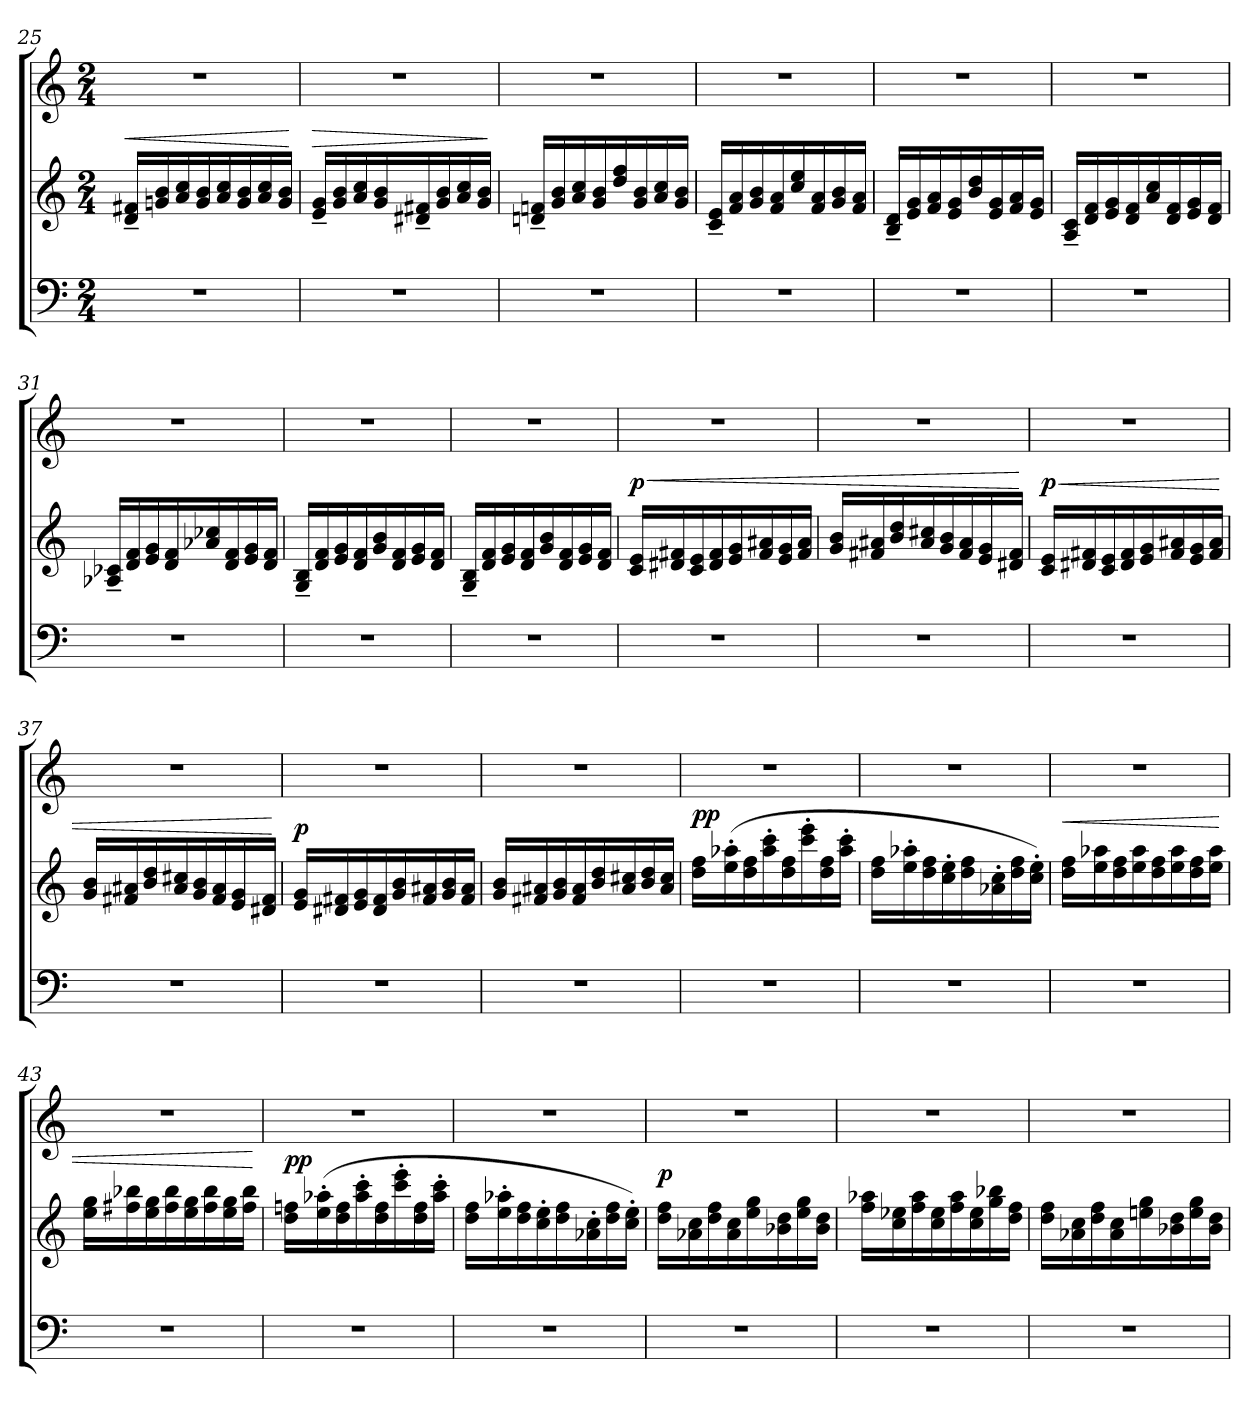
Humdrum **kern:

**kern	**kern	**kern	**dynam
*part1	*part1	*part1	*part1
*staff3	*staff2	*staff1	*staff1/2/3
*clefF4	*clefG2	*clefG2	*
*k[]	*k[]	*k[]	*
*M2/4	*M2/4	*M2/4	*
=25	=25	=25	=25
2r	16d~ 16f#X~LL	2r	<
.	16gn 16b	.	.
.	16a 16cc	.	.
.	16g 16b	.	.
.	16a 16cc	.	.
.	16g 16b	.	.
.	16a 16cc	.	.
.	16g 16bJJ	.	.
.	.	.	[
=26	=26	=26	=26
2r	16e~ 16g~LL	2r	>
.	16g 16b	.	.
.	16a 16cc	.	.
.	16g 16b	.	.
.	16d#X~ 16f#X~	.	.
.	16g 16b	.	.
.	16a 16cc	.	.
.	16g 16bJJ	.	.
.	.	.	]
=27	=27	=27	=27
2r	16dn~ 16fn~LL	2r	.
.	16g 16b	.	.
.	16a 16cc	.	.
.	16g 16b	.	.
.	16dd 16ff	.	.
.	16g 16b	.	.
.	16a 16cc	.	.
.	16g 16bJJ	.	.
=28	=28	=28	=28
2r	16c~ 16e~LL	2r	.
.	16f 16a	.	.
.	16g 16b	.	.
.	16f 16a	.	.
.	16cc 16ee	.	.
.	16f 16a	.	.
.	16g 16b	.	.
.	16f 16aJJ	.	.
=29	=29	=29	=29
2r	16B~ 16d~LL	2r	.
.	16e 16g	.	.
.	16f 16a	.	.
.	16e 16g	.	.
.	16b 16dd	.	.
.	16e 16g	.	.
.	16f 16a	.	.
.	16e 16gJJ	.	.
=30	=30	=30	=30
2r	16A~ 16c~LL	2r	.
.	16d 16f	.	.
.	16e 16g	.	.
.	16d 16f	.	.
.	16a 16cc	.	.
.	16d 16f	.	.
.	16e 16g	.	.
.	16d 16fJJ	.	.
=31	=31	=31	=31
2r	16A-X~ 16c-X~LL	2r	.
.	16d 16f	.	.
.	16e 16g	.	.
.	16d 16f	.	.
.	16a-X 16cc-X	.	.
.	16d 16f	.	.
.	16e 16g	.	.
.	16d 16fJJ	.	.
=32	=32	=32	=32
2r	16G~ 16B~LL	2r	.
.	16d 16f	.	.
.	16e 16g	.	.
.	16d 16f	.	.
.	16g 16b	.	.
.	16d 16f	.	.
.	16e 16g	.	.
.	16d 16fJJ	.	.
=33	=33	=33	=33
2r	16G~ 16B~LL	2r	.
.	16d 16f	.	.
.	16e 16g	.	.
.	16d 16f	.	.
.	16g 16b	.	.
.	16d 16f	.	.
.	16e 16g	.	.
.	16d 16fJJ	.	.
=34	=34	=34	=34
2r	16c 16eLL	2r	< p
.	16d#X 16f#X	.	.
.	16c 16e	.	.
.	16d# 16f#	.	.
.	16e 16g	.	.
.	16f# 16a#X	.	.
.	16e 16g	.	.
.	16f# 16a#JJ	.	.
=35	=35	=35	=35
2r	16g 16bLL	2r	.
.	16f#X 16a#X	.	.
.	16b 16dd	.	.
.	16a# 16cc#X	.	.
.	16g 16b	.	.
.	16f# 16a#	.	.
.	16e 16g	.	.
.	16d#X 16f#JJ	.	.
.	.	.	[
=36	=36	=36	=36
2r	16c 16eLL	2r	< p
.	16d#X 16f#X	.	.
.	16c 16e	.	.
.	16d# 16f#	.	.
.	16e 16g	.	.
.	16f# 16a#X	.	.
.	16e 16g	.	.
.	16f# 16a#JJ	.	.
=37	=37	=37	=37
2r	16g 16bLL	2r	.
.	16f#X 16a#X	.	.
.	16b 16dd	.	.
.	16a# 16cc#X	.	.
.	16g 16b	.	.
.	16f# 16a#	.	.
.	16e 16g	.	.
.	16d#X 16f#JJ	.	.
.	.	.	[
=38	=38	=38	=38
2r	16e 16gLL	2r	p
.	16d#X 16f#X	.	.
.	16e 16g	.	.
.	16d# 16f#	.	.
.	16g 16b	.	.
.	16f# 16a#X	.	.
.	16g 16b	.	.
.	16f# 16a#JJ	.	.
=39	=39	=39	=39
2r	16g 16bLL	2r	.
.	16f#X 16a#X	.	.
.	16g 16b	.	.
.	16f# 16a#	.	.
.	16b 16dd	.	.
.	16a# 16cc#X	.	.
.	16b 16dd	.	.
.	16a# 16cc#JJ	.	.
=40	=40	=40	=40
2r	16dd 16ffLL	2r	pp
.	(>16ee' 16aa-X'	.	.
.	16dd 16ff	.	.
.	16aa-' 16ccc'	.	.
.	16dd 16ff	.	.
.	16ccc' 16eee'	.	.
.	16dd 16ff	.	.
.	16aa-' 16ccc'JJ	.	.
=41	=41	=41	=41
2r	16dd 16ffLL	2r	.
.	16ee' 16aa-X'	.	.
.	16dd 16ff	.	.
.	16cc' 16ee'	.	.
.	16dd 16ff	.	.
.	16a-X' 16cc'	.	.
.	16dd 16ff	.	.
.	16cc' 16ee'JJ)	.	.
=42	=42	=42	=42
2r	16dd 16ffLL	2r	<
.	16ee 16aa-X	.	.
.	16dd 16ff	.	.
.	16ee 16aa-	.	.
.	16dd 16ff	.	.
.	16ee 16aa-	.	.
.	16dd 16ff	.	.
.	16ee 16aa-JJ	.	.
=43	=43	=43	=43
2r	16ee 16ggLL	2r	.
.	16ff#X 16bb-X	.	.
.	16ee 16gg	.	.
.	16ff# 16bb-	.	.
.	16ee 16gg	.	.
.	16ff# 16bb-	.	.
.	16ee 16gg	.	.
.	16ff# 16bb-JJ	.	.
.	.	.	[
=44	=44	=44	=44
2r	16dd 16ffnLL	2r	pp
.	(>16ee' 16aa-X'	.	.
.	16dd 16ff	.	.
.	16aa-' 16ccc'	.	.
.	16dd 16ff	.	.
.	16ccc' 16eee'	.	.
.	16dd 16ff	.	.
.	16aa-' 16ccc'JJ	.	.
=45	=45	=45	=45
2r	16dd 16ffLL	2r	.
.	16ee' 16aa-X'	.	.
.	16dd 16ff	.	.
.	16cc' 16ee'	.	.
.	16dd 16ff	.	.
.	16a-X' 16cc'	.	.
.	16dd 16ff	.	.
.	16cc' 16ee'JJ)	.	.
=46	=46	=46	=46
2r	16dd 16ffLL	2r	p
.	16a-X 16cc	.	.
.	16dd 16ff	.	.
.	16a- 16cc	.	.
.	16ee 16gg	.	.
.	16b-X 16dd	.	.
.	16ee 16gg	.	.
.	16b- 16ddJJ	.	.
=47	=47	=47	=47
2r	16ff 16aa-XLL	2r	.
.	16cc 16ee-X	.	.
.	16ff 16aa-	.	.
.	16cc 16ee-	.	.
.	16ff 16aa-	.	.
.	16cc 16ee-	.	.
.	16gg 16bb-X	.	.
.	16dd 16ffJJ	.	.
=48	=48	=48	=48
2r	16dd 16ffLL	2r	.
.	16a-X 16cc	.	.
.	16dd 16ff	.	.
.	16a- 16cc	.	.
.	16een 16gg	.	.
.	16b-X 16dd	.	.
.	16ee 16gg	.	.
.	16b- 16ddJJ	.	.
=	=	=	=
*-	*-	*-	*-
